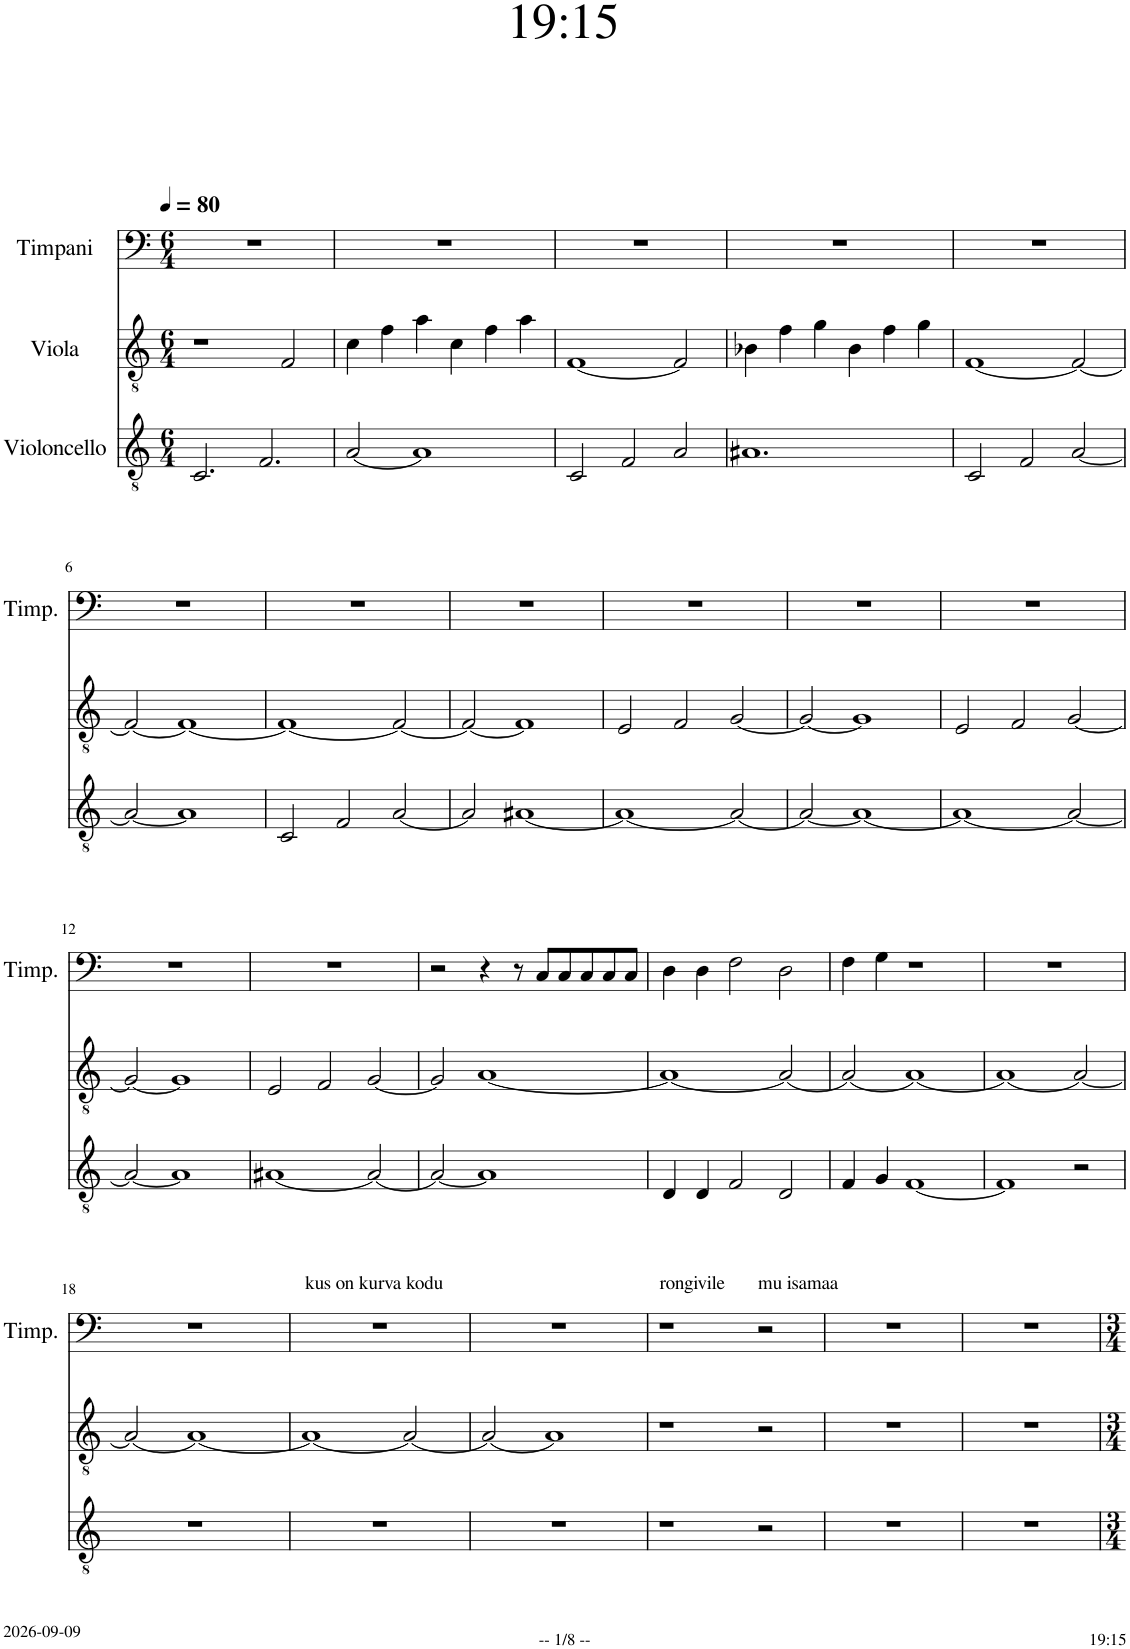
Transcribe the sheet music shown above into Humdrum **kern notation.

**kern	**kern	**kern
*part3	*part2	*part1
*staff3	*staff2	*staff1
*I"Violoncello	*I"Viola	*I"Timpani
*I'Vc	*I'Vla	*I'Timp.
*clefGv2	*clefGv2	*clefF4
*k[]	*k[]	*k[]
*M6/4	*M6/4	*M6/4
*MM80	*MM80	*MM80
=1	=1	=1
2.C/	1r	1.r
2.F/	.	.
.	2F/	.
=2	=2	=2
[2A/	4c\	1.r
.	4f\	.
1A]	4a\	.
.	4c\	.
.	4f\	.
.	4a\	.
=3	=3	=3
2C/	[1F	1.r
2F/	.	.
2A/	2F/]	.
=4	=4	=4
1.A#X	4B-X\	1.r
.	4f\	.
.	4g\	.
.	4B-\	.
.	4f\	.
.	4g\	.
=5	=5	=5
2C/	[1F	1.r
2F/	.	.
[2A/	2F/_	.
!!LO:LB:g=z
=6	=6	=6
2A/_	2F/_	1.r
1A]	1F_	.
=7	=7	=7
2C/	1F_	1.r
2F/	.	.
[2A/	2F/_	.
=8	=8	=8
2A/]	2F/_	1.r
[1A#X	1F]	.
=9	=9	=9
1A#_	2E/	1.r
.	2F/	.
2A#/_	[2G/	.
=10	=10	=10
2A#/_	2G/_	1.r
1A#_	1G]	.
=11	=11	=11
1A#_	2E/	1.r
.	2F/	.
2A#/_	[2G/	.
!!LO:LB:g=z
=12	=12	=12
2A#/_	2G/_	1.r
1A#]	1G]	.
=13	=13	=13
[1A#X	2E/	1.r
.	2F/	.
2A#/_	[2G/	.
=14	=14	=14
2A#/_	2G/]	2r
1A#]	[1A	4r
.	.	8r
.	.	8C/L
.	.	8C/
.	.	8C/
.	.	8C/
.	.	8C/J
=15	=15	=15
4D/	1A_	4D\
4D/	.	4D\
2F/	.	2F\
2D/	2A/_	2D\
=16	=16	=16
4F/	2A/_	4F\
4G/	.	4G\
[1F	1A_	1r
=17	=17	=17
1F]	1A_	1.r
2r	2A/_	.
!!LO:LB:g=z
=18	=18	=18
1.r	2A/_	1.r
.	1A_	.
=19	=19	=19
!	!	!LO:TX:a:t=kus on kurva kodu
1.r	1A_	1.r
.	2A/_	.
=20	=20	=20
1.r	2A/_	1.r
.	1A]	.
=21	=21	=21
!	!	!LO:TX:a:t=rongivile
1r	1r	1r
!	!	!LO:TX:a:t=mu isamaa
2r	2r	2r
=22	=22	=22
1.r	1.r	1.r
=23	=23	=23
1.r	1.r	1.r
=	=	=
*-	*-	*-
